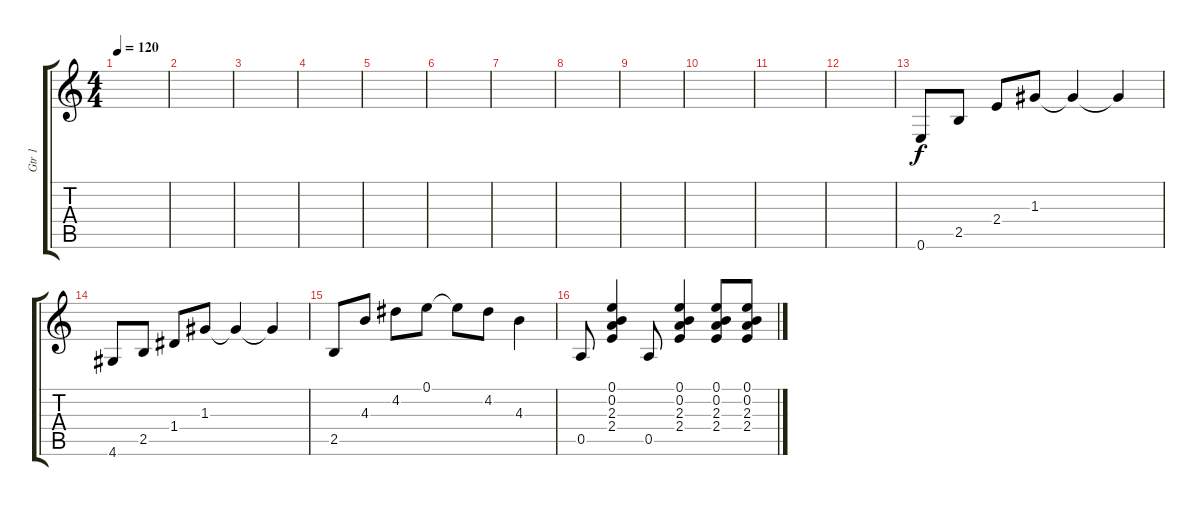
\track ("Gtr 1" "Gtr 1") {instrument electricguitarclean}
\staff {score tabs}
\tuning (E4 B3 G3 D3 A2 E2) {hide}
\ts (4 4)
\tempo 120
\clef g2
\ks c
|
|
|
|
|
|
|
|
|
|
|
|
0.6.8 2.5.8 2.4.8 1.3.8 1.3{t}.4 1.3{t}.4 |
4.6.8 2.5.8 1.4.8 1.3.8 1.3{t}.4 1.3{t}.4 |
2.5.8 4.3.8 4.2.8 0.1.8 0.1{t}.8 4.2.8 4.3.4 |
0.5.8 (0.1 0.2 2.3 2.4).4 0.5.8 (0.1 0.2 2.3 2.4).4 (0.1 0.2 2.3 2.4).8 (0.1 0.2 2.3 2.4).8
